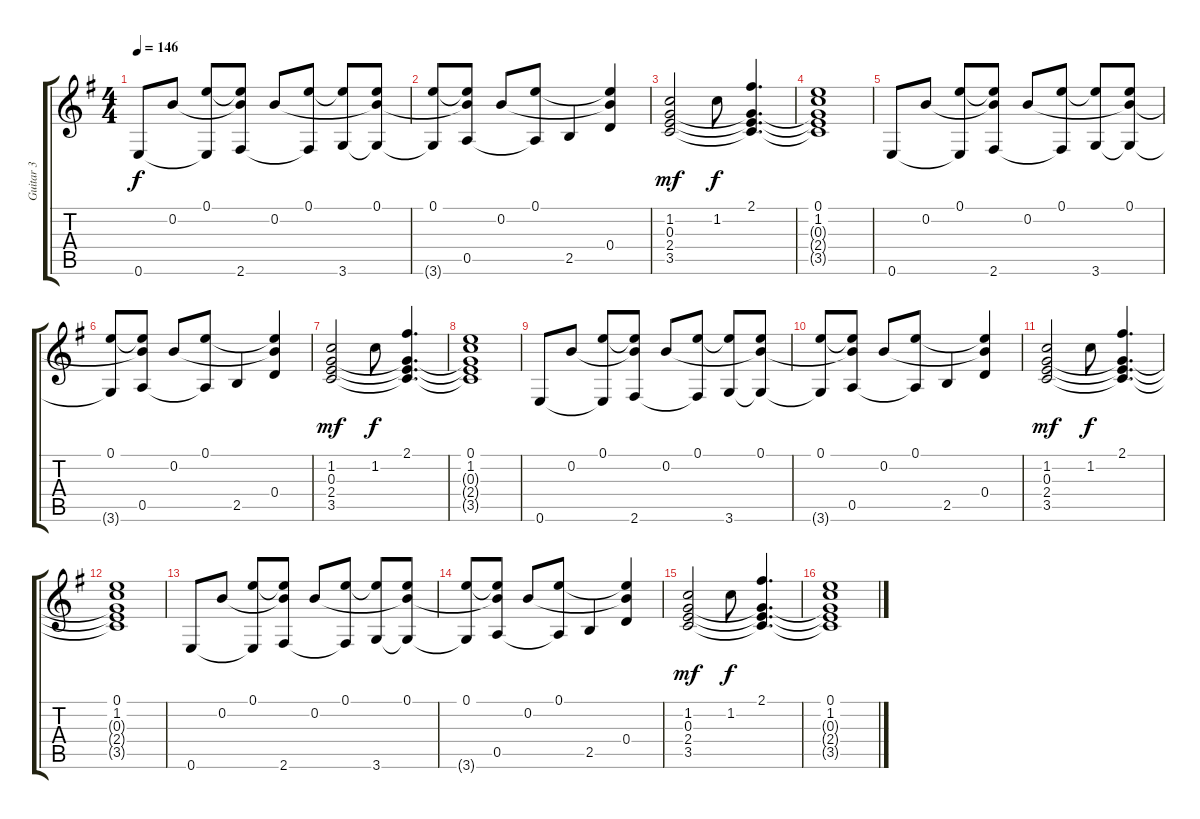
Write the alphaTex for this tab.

\track ("Guitar 3" "Guitar 3") {instrument overdrivenguitar}
\staff {score tabs}
\tuning (E4 B3 G3 D3 A2 E2) {hide}
\ts (4 4)
\tempo 146
\clef g2
\ks g
0.6.8{dy f} 0.2.8 (0.1 0.6{t}).8 (0.1{t} 0.2{t} 2.6).8 0.2.8 (0.1 2.6{t}).8 (0.1{t} 3.6).8 (0.1 0.2{t} 3.6{t}).8 |
(0.1 3.6{t}).8 (0.1{t} 0.2{t} 0.5).8 0.2.8 (0.1 0.5{t}).8 2.5.4 (0.1{t} 0.2{t} 0.4).4 |
(1.2 0.3 2.4 3.5).2{dy mf} 1.2.8{dy f} (2.1 0.3{t} 2.4{t} 3.5{t}).4{d} |
(0.1 1.2 0.3{t} 2.4{t} 3.5{t}).1 |
0.6.8 0.2.8 (0.1 0.6{t}).8 (0.1{t} 0.2{t} 2.6).8 0.2.8 (0.1 2.6{t}).8 (0.1{t} 3.6).8 (0.1 0.2{t} 3.6{t}).8 |
(0.1 3.6{t}).8 (0.1{t} 0.2{t} 0.5).8 0.2.8 (0.1 0.5{t}).8 2.5.4 (0.1{t} 0.2{t} 0.4).4 |
(1.2 0.3 2.4 3.5).2{dy mf} 1.2.8{dy f} (2.1 0.3{t} 2.4{t} 3.5{t}).4{d} |
(0.1 1.2 0.3{t} 2.4{t} 3.5{t}).1 |
0.6.8 0.2.8 (0.1 0.6{t}).8 (0.1{t} 0.2{t} 2.6).8 0.2.8 (0.1 2.6{t}).8 (0.1{t} 3.6).8 (0.1 0.2{t} 3.6{t}).8 |
(0.1 3.6{t}).8 (0.1{t} 0.2{t} 0.5).8 0.2.8 (0.1 0.5{t}).8 2.5.4 (0.1{t} 0.2{t} 0.4).4 |
(1.2 0.3 2.4 3.5).2{dy mf} 1.2.8{dy f} (2.1 0.3{t} 2.4{t} 3.5{t}).4{d} |
(0.1 1.2 0.3{t} 2.4{t} 3.5{t}).1 |
0.6.8 0.2.8 (0.1 0.6{t}).8 (0.1{t} 0.2{t} 2.6).8 0.2.8 (0.1 2.6{t}).8 (0.1{t} 3.6).8 (0.1 0.2{t} 3.6{t}).8 |
(0.1 3.6{t}).8 (0.1{t} 0.2{t} 0.5).8 0.2.8 (0.1 0.5{t}).8 2.5.4 (0.1{t} 0.2{t} 0.4).4 |
(1.2 0.3 2.4 3.5).2{dy mf} 1.2.8{dy f} (2.1 0.3{t} 2.4{t} 3.5{t}).4{d} |
(0.1 1.2 0.3{t} 2.4{t} 3.5{t}).1
